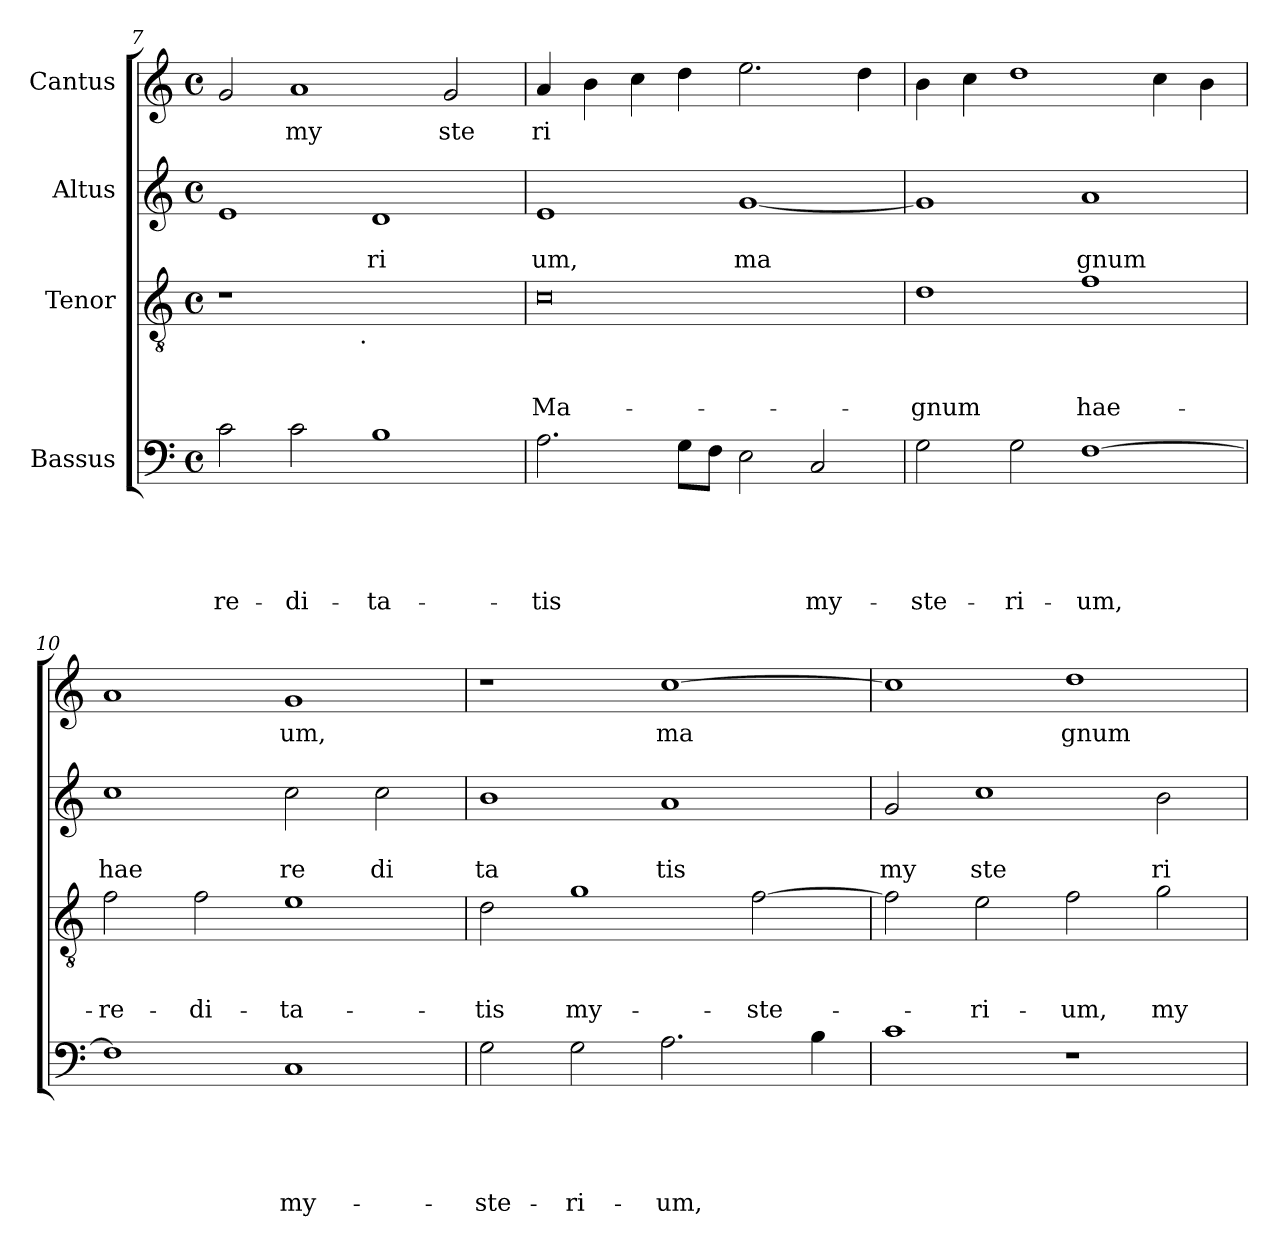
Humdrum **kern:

**kern	**text	**text	**text	**text	**text	**kern	**text	**text	**text	**kern	**text	**text	**kern	**text
*part4	*part4	*part4	*part4	*part4	*part4	*part3	*part3	*part3	*part3	*part2	*part2	*part2	*part1	*part1
*staff4	*staff4	*staff4	*staff4	*staff4	*staff4	*staff3	*staff3	*staff3	*staff3	*staff2	*staff2	*staff2	*staff1	*staff1
*I"Bassus	*	*	*	*	*	*I"Tenor	*	*	*	*I"Altus	*	*	*I"Cantus	*
!!LO:LB:g=z
*clefF4	*	*	*	*	*	*clefGv2	*	*	*	*clefG2	*	*	*clefG2	*
*k[]	*	*	*	*	*	*k[]	*	*	*	*k[]	*	*	*k[]	*
*C:	*	*	*	*	*	*C:	*	*	*	*C:	*	*	*C:	*
*M4/4	*	*	*	*	*	*M4/4	*	*	*	*M4/4	*	*	*M4/4	*
*met(c)	*	*	*	*	*	*met(c)	*	*	*	*met(c)	*	*	*met(c)	*
=7	=7	=7	=7	=7	=7	=7	=7	=7	=7	=7	=7	=7	=7	=7
!	!	!	!	!	!LO:LY:b	!	!	!	!	!	!	!	!	!
*	*	*	*	*	*	*^	*	*	*	*	*	*	*	*
2c\	.	.	.	.	re-	1r	2ryy	.	.	.	1e	.	.	2g/	.
!	!	!	!	!	!LO:LY:b	!	!	!	!	!	!	!	!	!	!LO:LY:b
2c\	.	.	.	.	-di-	.	4...ryy	.	.	.	.	.	.	1a	my
!	!	!	!	!	!	!	!LO:TX:b:t=.	!	!	!	!	!	!	!	!
.	.	.	.	.	.	.	1ryy	.	.	.	.	.	.	.	.
!	!	!	!	!	!LO:LY:b	!	!	!	!	!	!	!	!LO:LY:b	!	!
1B	.	.	.	.	-ta-	1ryy	.	.	.	.	1d	.	-ri	.	.
!	!	!	!	!	!	!	!	!	!	!	!	!	!	!	!LO:LY:b
.	.	.	.	.	.	.	.	.	.	.	.	.	.	2g/	ste
.	.	.	.	.	.	.	32ryy	.	.	.	.	.	.	.	.
=8	=8	=8	=8	=8	=8	=8	=8	=8	=8	=8	=8	=8	=8	=8	=8
!	!	!	!	!	!LO:LY:b	!	!	!	!	!LO:LY:b	!	!	!LO:LY:b	!	!LO:LY:b
*	*	*	*	*	*	*v	*v	*	*	*	*	*	*	*	*
2.A\	.	.	.	.	-tis	0c	.	.	Ma-	1e	.	um,	4a/	ri
.	.	.	.	.	.	.	.	.	.	.	.	.	4b\	.
.	.	.	.	.	.	.	.	.	.	.	.	.	4cc\	.
8G\L	.	.	.	.	.	.	.	.	.	.	.	.	4dd\	.
8F\J	.	.	.	.	.	.	.	.	.	.	.	.	.	.
!	!	!	!	!	!	!	!	!	!	!	!	!LO:LY:b	!	!
2E\	.	.	.	.	.	.	.	.	.	[<1g	.	ma	2.ee\	.
!	!	!	!	!	!LO:LY:b	!	!	!	!	!	!	!	!	!
2C/	.	.	.	.	my-	.	.	.	.	.	.	.	.	.
.	.	.	.	.	.	.	.	.	.	.	.	.	4dd\	.
=9	=9	=9	=9	=9	=9	=9	=9	=9	=9	=9	=9	=9	=9	=9
!	!	!	!	!	!LO:LY:b	!	!	!	!LO:LY:b	!	!	!	!	!
2G\	.	.	.	.	-ste-	1d	.	.	-gnum	1g]	.	.	4b\	.
.	.	.	.	.	.	.	.	.	.	.	.	.	4cc\	.
!	!	!	!	!	!LO:LY:b	!	!	!	!	!	!	!	!	!
2G\	.	.	.	.	-ri-	.	.	.	.	.	.	.	1dd	.
!	!	!	!	!	!LO:LY:b	!	!	!	!LO:LY:b	!	!	!LO:LY:b	!	!
[>1F	.	.	.	.	-um,	1f	.	.	hae-	1a	.	gnum	.	.
.	.	.	.	.	.	.	.	.	.	.	.	.	4cc\	.
.	.	.	.	.	.	.	.	.	.	.	.	.	4b\	.
=10	=10	=10	=10	=10	=10	=10	=10	=10	=10	=10	=10	=10	=10	=10
!	!	!	!	!	!	!	!	!	!LO:LY:b	!	!	!LO:LY:b	!	!
1F]	.	.	.	.	.	2f\	.	.	-re-	1cc	.	hae	1a	.
!	!	!	!	!	!	!	!	!	!LO:LY:b	!	!	!	!	!
.	.	.	.	.	.	2f\	.	.	-di-	.	.	.	.	.
!	!	!	!	!	!LO:LY:b	!	!	!	!LO:LY:b	!	!	!LO:LY:b	!	!LO:LY:b
1C	.	.	.	.	my-	1e	.	.	-ta-	2cc\	.	re	1g	um,
!	!	!	!	!	!	!	!	!	!	!	!	!LO:LY:b	!	!
.	.	.	.	.	.	.	.	.	.	2cc\	.	di	.	.
=11	=11	=11	=11	=11	=11	=11	=11	=11	=11	=11	=11	=11	=11	=11
!	!	!	!	!	!LO:LY:b	!	!	!	!LO:LY:b	!	!	!LO:LY:b	!	!
2G\	.	.	.	.	-ste-	2d\	.	.	-tis	1b	.	ta	1r	.
!	!	!	!	!	!LO:LY:b	!	!	!	!LO:LY:b	!	!	!	!	!
2G\	.	.	.	.	-ri-	1g	.	.	my-	.	.	.	.	.
!	!	!	!	!	!LO:LY:b	!	!	!	!	!	!	!LO:LY:b	!	!LO:LY:b
2.A\	.	.	.	.	-um,	.	.	.	.	1a	.	tis	[>1cc	ma
!	!	!	!	!	!	!	!	!	!LO:LY:b	!	!	!	!	!
.	.	.	.	.	.	[>2f\	.	.	-ste-	.	.	.	.	.
4B\	.	.	.	.	.	.	.	.	.	.	.	.	.	.
=12	=12	=12	=12	=12	=12	=12	=12	=12	=12	=12	=12	=12	=12	=12
!	!	!	!	!	!	!	!	!	!	!	!	!LO:LY:b	!	!
1c	.	.	.	.	.	2f\]	.	.	.	2g/	.	my	1cc]	.
!	!	!	!	!	!	!	!	!	!LO:LY:b	!	!	!LO:LY:b	!	!
.	.	.	.	.	.	2e\	.	.	-ri-	1cc	.	ste	.	.
!	!	!	!	!	!	!	!	!	!LO:LY:b	!	!	!	!	!LO:LY:b
1r	.	.	.	.	.	2f\	.	.	-um,	.	.	.	1dd	gnum
!	!	!	!	!	!	!	!	!	!LO:LY:b	!	!	!LO:LY:b	!	!
.	.	.	.	.	.	2g\	.	.	my-	2b\	.	ri	.	.
=	=	=	=	=	=	=	=	=	=	=	=	=	=	=
*-	*-	*-	*-	*-	*-	*-	*-	*-	*-	*-	*-	*-	*-	*-
